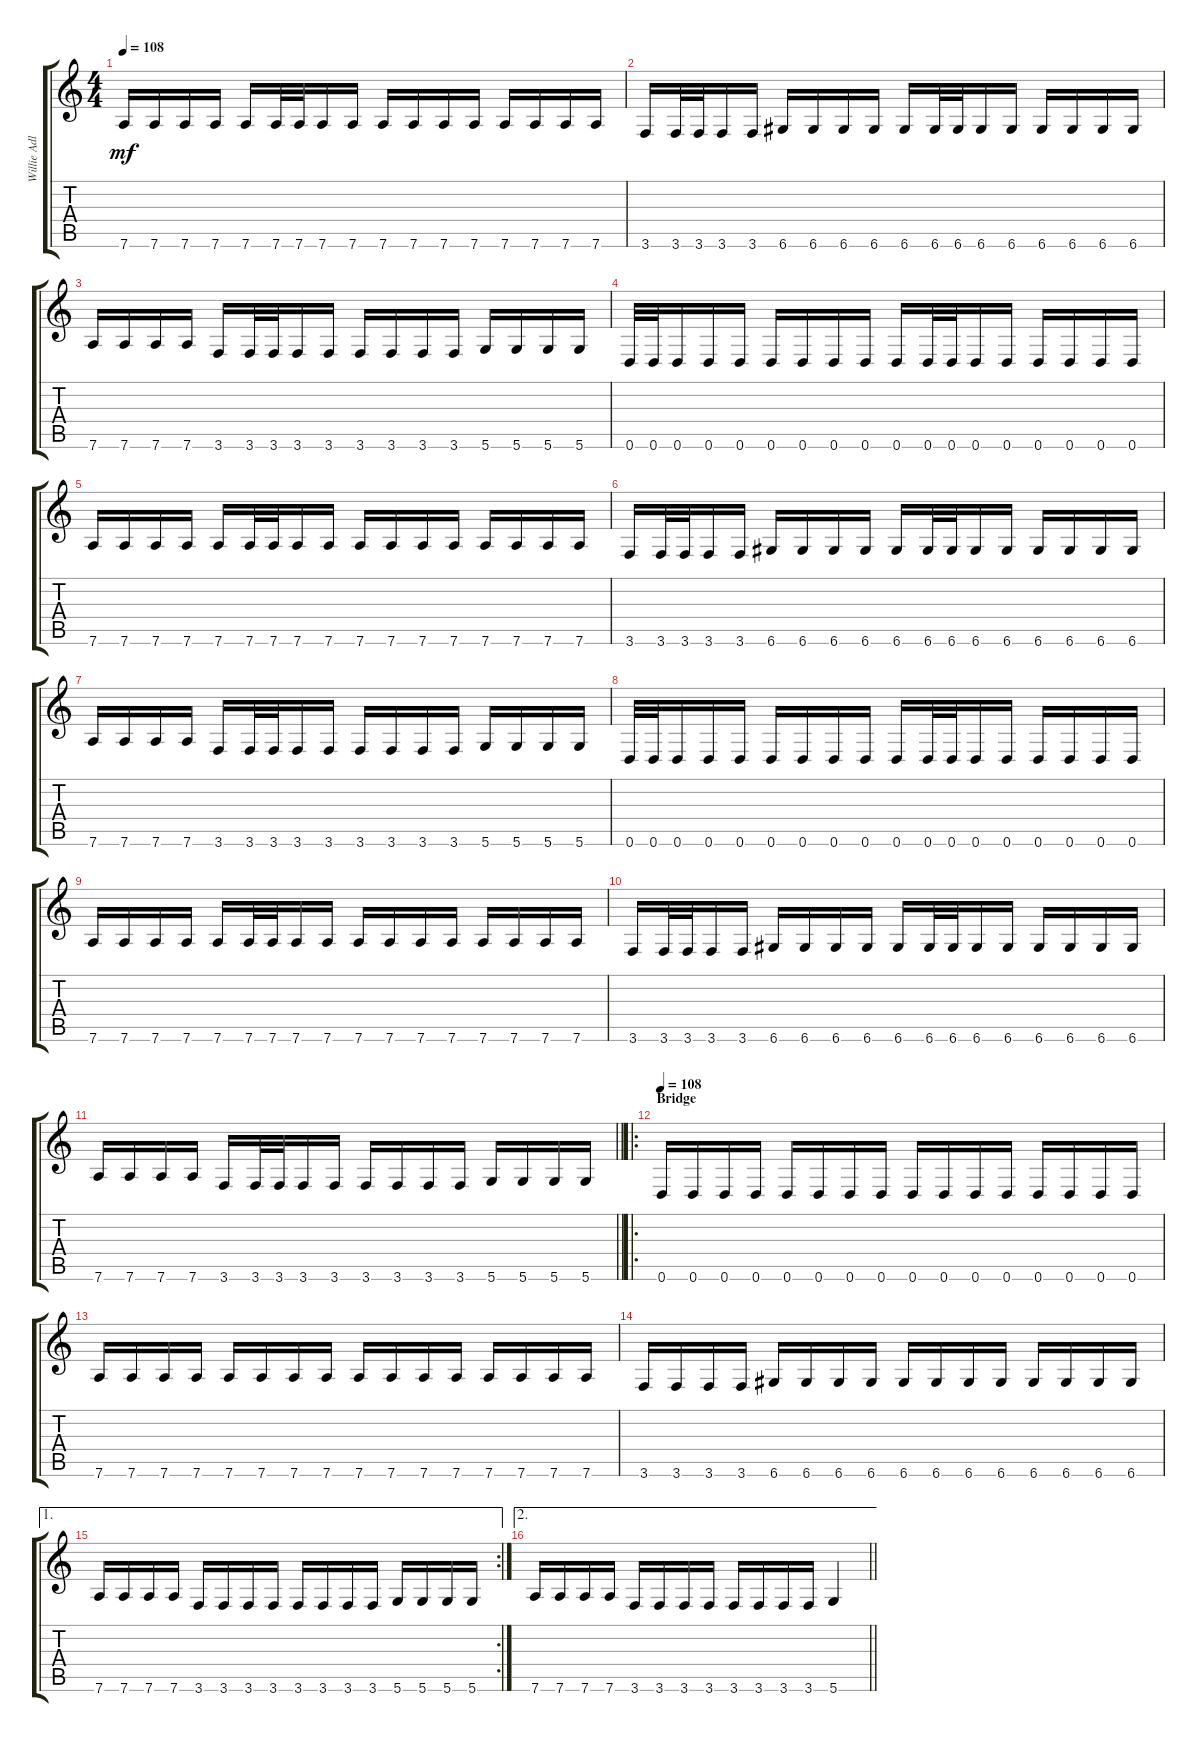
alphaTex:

\track ("Willie Adler (Rythm Guitar)" "Willie Adl") {instrument distortionguitar}
\staff {score tabs}
\tuning (E4 B3 G3 D3 A2 D2) {hide}
\ts (4 4)
\tempo 108
\clef g2
\ks c
7.6.16{dy mf} 7.6.16 7.6.16 7.6.16 7.6.16 7.6.32 7.6.32 7.6.16 7.6.16 7.6.16 7.6.16 7.6.16 7.6.16 7.6.16 7.6.16 7.6.16 7.6.16 |
3.6.16 3.6.32 3.6.32 3.6.16 3.6.16 6.6.16 6.6.16 6.6.16 6.6.16 6.6.16 6.6.32 6.6.32 6.6.16 6.6.16 6.6.16 6.6.16 6.6.16 6.6.16 |
7.6.16 7.6.16 7.6.16 7.6.16 3.6.16 3.6.32 3.6.32 3.6.16 3.6.16 3.6.16 3.6.16 3.6.16 3.6.16 5.6.16 5.6.16 5.6.16 5.6.16 |
0.6.32 0.6.32 0.6.16 0.6.16 0.6.16 0.6.16 0.6.16 0.6.16 0.6.16 0.6.16 0.6.32 0.6.32 0.6.16 0.6.16 0.6.16 0.6.16 0.6.16 0.6.16 |
7.6.16 7.6.16 7.6.16 7.6.16 7.6.16 7.6.32 7.6.32 7.6.16 7.6.16 7.6.16 7.6.16 7.6.16 7.6.16 7.6.16 7.6.16 7.6.16 7.6.16 |
3.6.16 3.6.32 3.6.32 3.6.16 3.6.16 6.6.16 6.6.16 6.6.16 6.6.16 6.6.16 6.6.32 6.6.32 6.6.16 6.6.16 6.6.16 6.6.16 6.6.16 6.6.16 |
7.6.16 7.6.16 7.6.16 7.6.16 3.6.16 3.6.32 3.6.32 3.6.16 3.6.16 3.6.16 3.6.16 3.6.16 3.6.16 5.6.16 5.6.16 5.6.16 5.6.16 |
0.6.32 0.6.32 0.6.16 0.6.16 0.6.16 0.6.16 0.6.16 0.6.16 0.6.16 0.6.16 0.6.32 0.6.32 0.6.16 0.6.16 0.6.16 0.6.16 0.6.16 0.6.16 |
7.6.16 7.6.16 7.6.16 7.6.16 7.6.16 7.6.32 7.6.32 7.6.16 7.6.16 7.6.16 7.6.16 7.6.16 7.6.16 7.6.16 7.6.16 7.6.16 7.6.16 |
3.6.16 3.6.32 3.6.32 3.6.16 3.6.16 6.6.16 6.6.16 6.6.16 6.6.16 6.6.16 6.6.32 6.6.32 6.6.16 6.6.16 6.6.16 6.6.16 6.6.16 6.6.16 |
\barLineRight lightlight
7.6.16 7.6.16 7.6.16 7.6.16 3.6.16 3.6.32 3.6.32 3.6.16 3.6.16 3.6.16 3.6.16 3.6.16 3.6.16 5.6.16 5.6.16 5.6.16 5.6.16 |
\ro
\section ("" "Bridge")
\tempo 108
0.6.16 0.6.16 0.6.16 0.6.16 0.6.16 0.6.16 0.6.16 0.6.16 0.6.16 0.6.16 0.6.16 0.6.16 0.6.16 0.6.16 0.6.16 0.6.16 |
7.6.16 7.6.16 7.6.16 7.6.16 7.6.16 7.6.16 7.6.16 7.6.16 7.6.16 7.6.16 7.6.16 7.6.16 7.6.16 7.6.16 7.6.16 7.6.16 |
3.6.16 3.6.16 3.6.16 3.6.16 6.6.16 6.6.16 6.6.16 6.6.16 6.6.16 6.6.16 6.6.16 6.6.16 6.6.16 6.6.16 6.6.16 6.6.16 |
\ae 1
\rc 2
7.6.16 7.6.16 7.6.16 7.6.16 3.6.16 3.6.16 3.6.16 3.6.16 3.6.16 3.6.16 3.6.16 3.6.16 5.6.16 5.6.16 5.6.16 5.6.16 |
\ae 2
\barLineRight lightlight
7.6.16 7.6.16 7.6.16 7.6.16 3.6.16 3.6.16 3.6.16 3.6.16 3.6.16 3.6.16 3.6.16 3.6.16 5.6.4
